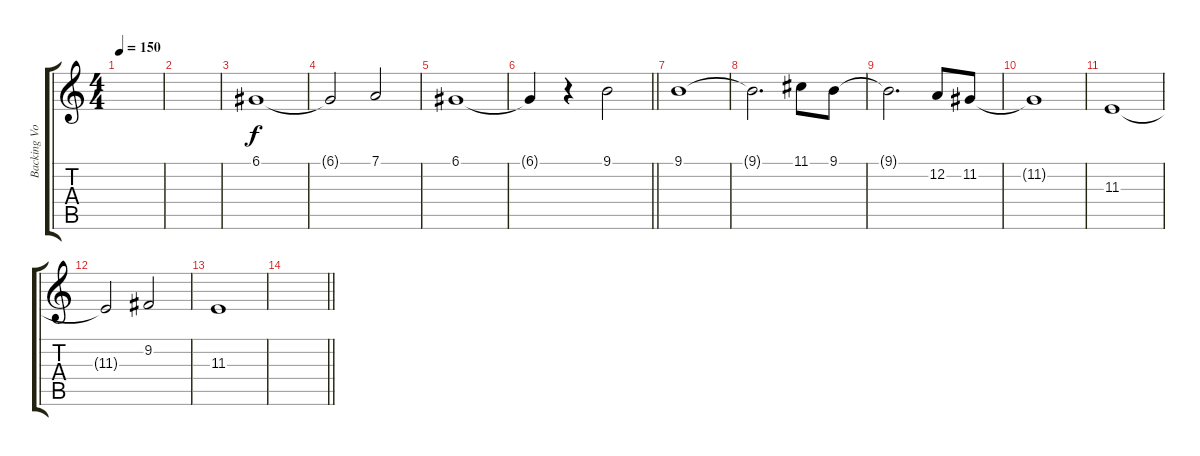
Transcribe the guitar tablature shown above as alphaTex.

\track ("Backing Vocals" "Backing Vo") {instrument lead6voice}
\staff {score tabs}
\tuning (D4 A3 F3 C3 G2 D2) {hide}
\ts (4 4)
\tempo 150
\clef g2
\ks c
|
|
6.1.1{volume 11 instrument voiceoohs} |
6.1{t}.2 7.1.2 |
6.1.1 |
\barLineRight lightlight
6.1{t}.4 r.4 9.1.2 |
\section ("" "")
9.1.1 |
9.1{t}.2{d} 11.1.8 9.1.8 |
9.1{t}.2{d} 12.2.8 11.2.8 |
11.2{t}.1 |
11.3.1 |
11.3{t}.2 9.2.2 |
11.3.1 |
\barLineRight lightlight
